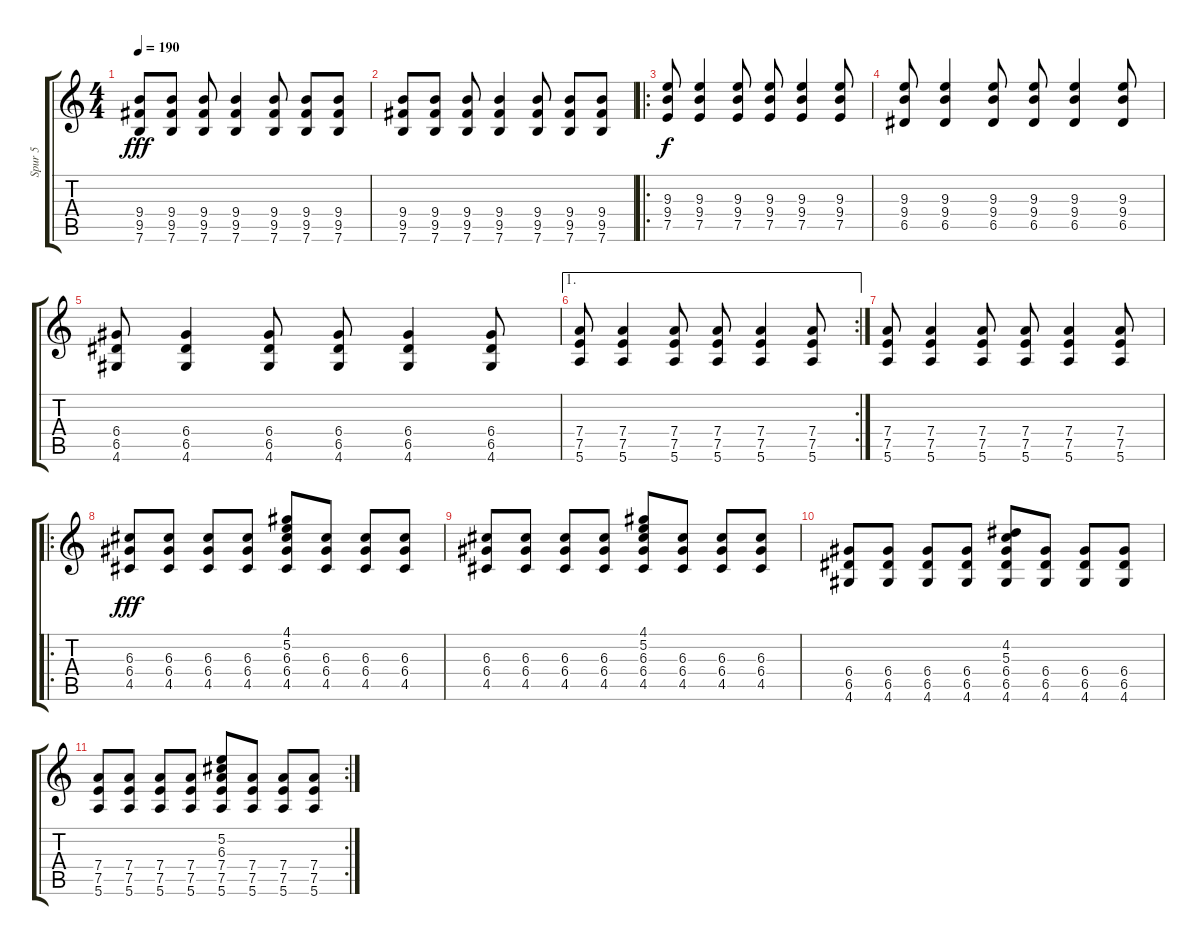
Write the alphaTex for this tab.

\track ("Spur 5" "Spur 5") {instrument distortionguitar}
\staff {score tabs}
\tuning (E4 B3 G3 D3 A2 E2) {hide}
\ts (4 4)
\tempo 190
\clef g2
\ks c
(9.4 9.5 7.6).8{dy fff} (9.4 9.5 7.6).8 (9.4 9.5 7.6).8 (9.4 9.5 7.6).4 (9.4 9.5 7.6).8 (9.4 9.5 7.6).8 (9.4 9.5 7.6).8 |
(9.4 9.5 7.6).8 (9.4 9.5 7.6).8 (9.4 9.5 7.6).8 (9.4 9.5 7.6).4 (9.4 9.5 7.6).8 (9.4 9.5 7.6).8 (9.4 9.5 7.6).8 |
\ro
(9.3 9.4 7.5).8{dy f} (9.3 9.4 7.5).4 (9.3 9.4 7.5).8 (9.3 9.4 7.5).8 (9.3 9.4 7.5).4 (9.3 9.4 7.5).8 |
(9.3 9.4 6.5).8 (9.3 9.4 6.5).4 (9.3 9.4 6.5).8 (9.3 9.4 6.5).8 (9.3 9.4 6.5).4 (9.3 9.4 6.5).8 |
(6.4 6.5 4.6).8 (6.4 6.5 4.6).4 (6.4 6.5 4.6).8 (6.4 6.5 4.6).8 (6.4 6.5 4.6).4 (6.4 6.5 4.6).8 |
\ae 1
\rc 2
(7.4 7.5 5.6).8 (7.4 7.5 5.6).4 (7.4 7.5 5.6).8 (7.4 7.5 5.6).8 (7.4 7.5 5.6).4 (7.4 7.5 5.6).8 |
(7.4 7.5 5.6).8 (7.4 7.5 5.6).4 (7.4 7.5 5.6).8 (7.4 7.5 5.6).8 (7.4 7.5 5.6).4 (7.4 7.5 5.6).8 |
\ro
(6.3 6.4 4.5).8{dy fff} (6.3 6.4 4.5).8 (6.3 6.4 4.5).8 (6.3 6.4 4.5).8 (4.1 5.2 6.3 6.4 4.5).8 (6.3 6.4 4.5).8 (6.3 6.4 4.5).8 (6.3 6.4 4.5).8 |
(6.3 6.4 4.5).8 (6.3 6.4 4.5).8 (6.3 6.4 4.5).8 (6.3 6.4 4.5).8 (4.1 5.2 6.3 6.4 4.5).8 (6.3 6.4 4.5).8 (6.3 6.4 4.5).8 (6.3 6.4 4.5).8 |
(6.4 6.5 4.6).8 (6.4 6.5 4.6).8 (6.4 6.5 4.6).8 (6.4 6.5 4.6).8 (4.2 5.3 6.4 6.5 4.6).8 (6.4 6.5 4.6).8 (6.4 6.5 4.6).8 (6.4 6.5 4.6).8 |
\rc 2
(7.4 7.5 5.6).8 (7.4 7.5 5.6).8 (7.4 7.5 5.6).8 (7.4 7.5 5.6).8 (5.2 6.3 7.4 7.5 5.6).8 (7.4 7.5 5.6).8 (7.4 7.5 5.6).8 (7.4 7.5 5.6).8
